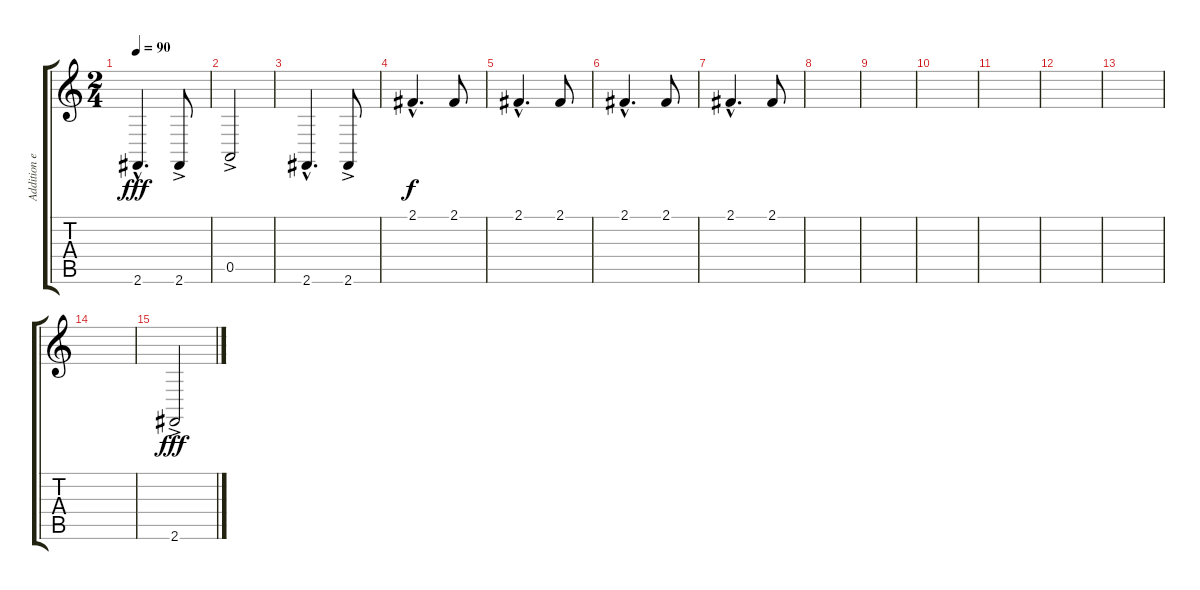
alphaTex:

\track ("Addition effects + instruments" "Addition e") {instrument stringensemble1}
\staff {score tabs}
\tuning (E4 B3 G3 D3 A2 E2) {hide}
\ts (2 4)
\tempo 90
\clef g2
\ks c
2.6{hac}.4{d dy fff volume 16 instrument taikodrum} 2.6{ac}.8 |
0.5{ac}.2 |
2.6{hac}.4{d volume 16 instrument taikodrum} 2.6{ac}.8 |
2.1{hac}.4{d dy f volume 16 instrument taikodrum} 2.1.8 |
2.1{hac}.4{d volume 16 instrument taikodrum} 2.1.8 |
2.1{hac}.4{d volume 16 instrument taikodrum} 2.1.8 |
2.1{hac}.4{d volume 16 instrument taikodrum} 2.1.8 |
|
|
|
|
|
|
|
2.6{ac}.2{dy fff}
